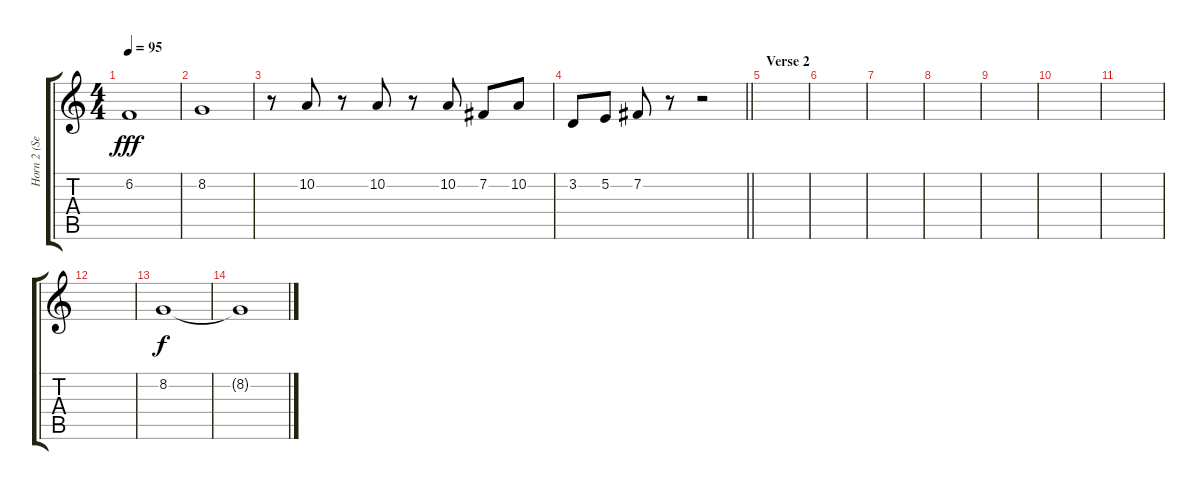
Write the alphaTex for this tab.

\track ("Horn 2 (Session Musicant)" "Horn 2 (Se") {instrument frenchhorn}
\staff {score tabs}
\tuning (E4 B3 G3 D3 A2 E2) {hide}
\ts (4 4)
\tempo 95
\clef g2
\ks c
6.2.1{dy fff} |
8.2.1 |
r.8 10.2.8 r.8 10.2.8 r.8 10.2.8 7.2.8 10.2.8 |
\barLineRight lightlight
3.2.8 5.2.8 7.2.8 r.8 r.2 |
\section ("" "Verse 2")
|
|
|
|
|
|
|
|
8.2.1{dy f} |
8.2{t}.1
